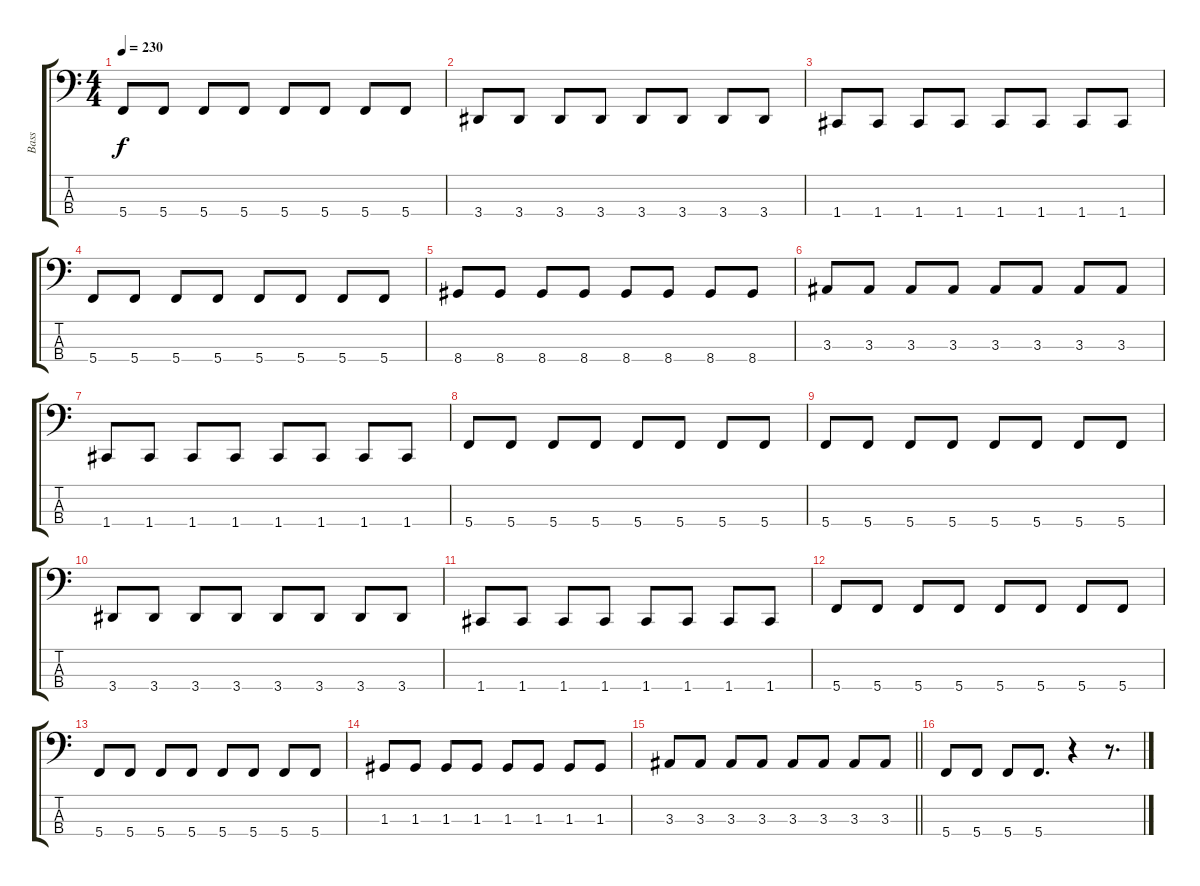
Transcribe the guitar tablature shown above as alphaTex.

\track ("Bass" "Bass") {instrument electricbasspick}
\staff {score tabs}
\tuning (F2 C2 G1 C1) {hide}
\ts (4 4)
\tempo 230
\clef f4
\ks c
5.4.8{dy f} 5.4.8 5.4.8 5.4.8 5.4.8 5.4.8 5.4.8 5.4.8 |
3.4.8 3.4.8 3.4.8 3.4.8 3.4.8 3.4.8 3.4.8 3.4.8 |
1.4.8 1.4.8 1.4.8 1.4.8 1.4.8 1.4.8 1.4.8 1.4.8 |
5.4.8 5.4.8 5.4.8 5.4.8 5.4.8 5.4.8 5.4.8 5.4.8 |
8.4.8 8.4.8 8.4.8 8.4.8 8.4.8 8.4.8 8.4.8 8.4.8 |
3.3.8 3.3.8 3.3.8 3.3.8 3.3.8 3.3.8 3.3.8 3.3.8 |
1.4.8 1.4.8 1.4.8 1.4.8 1.4.8 1.4.8 1.4.8 1.4.8 |
5.4.8 5.4.8 5.4.8 5.4.8 5.4.8 5.4.8 5.4.8 5.4.8 |
5.4.8 5.4.8 5.4.8 5.4.8 5.4.8 5.4.8 5.4.8 5.4.8 |
3.4.8 3.4.8 3.4.8 3.4.8 3.4.8 3.4.8 3.4.8 3.4.8 |
1.4.8 1.4.8 1.4.8 1.4.8 1.4.8 1.4.8 1.4.8 1.4.8 |
5.4.8 5.4.8 5.4.8 5.4.8 5.4.8 5.4.8 5.4.8 5.4.8 |
5.4.8 5.4.8 5.4.8 5.4.8 5.4.8 5.4.8 5.4.8 5.4.8 |
1.3.8 1.3.8 1.3.8 1.3.8 1.3.8 1.3.8 1.3.8 1.3.8 |
\barLineRight lightlight
3.3.8 3.3.8 3.3.8 3.3.8 3.3.8 3.3.8 3.3.8 3.3.8 |
5.4.8 5.4.8 5.4.8 5.4.8{d} r.4 r.8{d}
